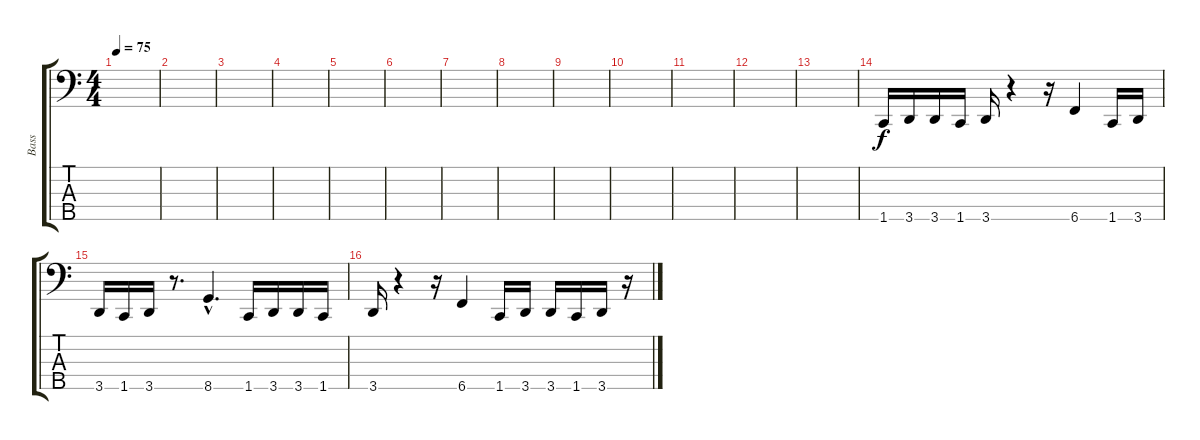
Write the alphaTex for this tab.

\track ("Bass" "Bass") {instrument electricbassfinger}
\staff {score tabs}
\tuning (G2 D2 A1 E1 B0) {hide}
\ts (4 4)
\tempo 75
\clef f4
\ks c
|
|
|
|
|
|
|
|
|
|
|
|
|
1.5.16 3.5.16 3.5.16 1.5.16 3.5.16 r.4 r.16 6.5.4 1.5.16 3.5.16 |
3.5.16 1.5.16 3.5.16 r.8{d} 8.5{hac}.4{d} 1.5.16 3.5.16 3.5.16 1.5.16 |
3.5.16 r.4 r.16 6.5.4 1.5.16 3.5.16 3.5.16 1.5.16 3.5.16 r.16
